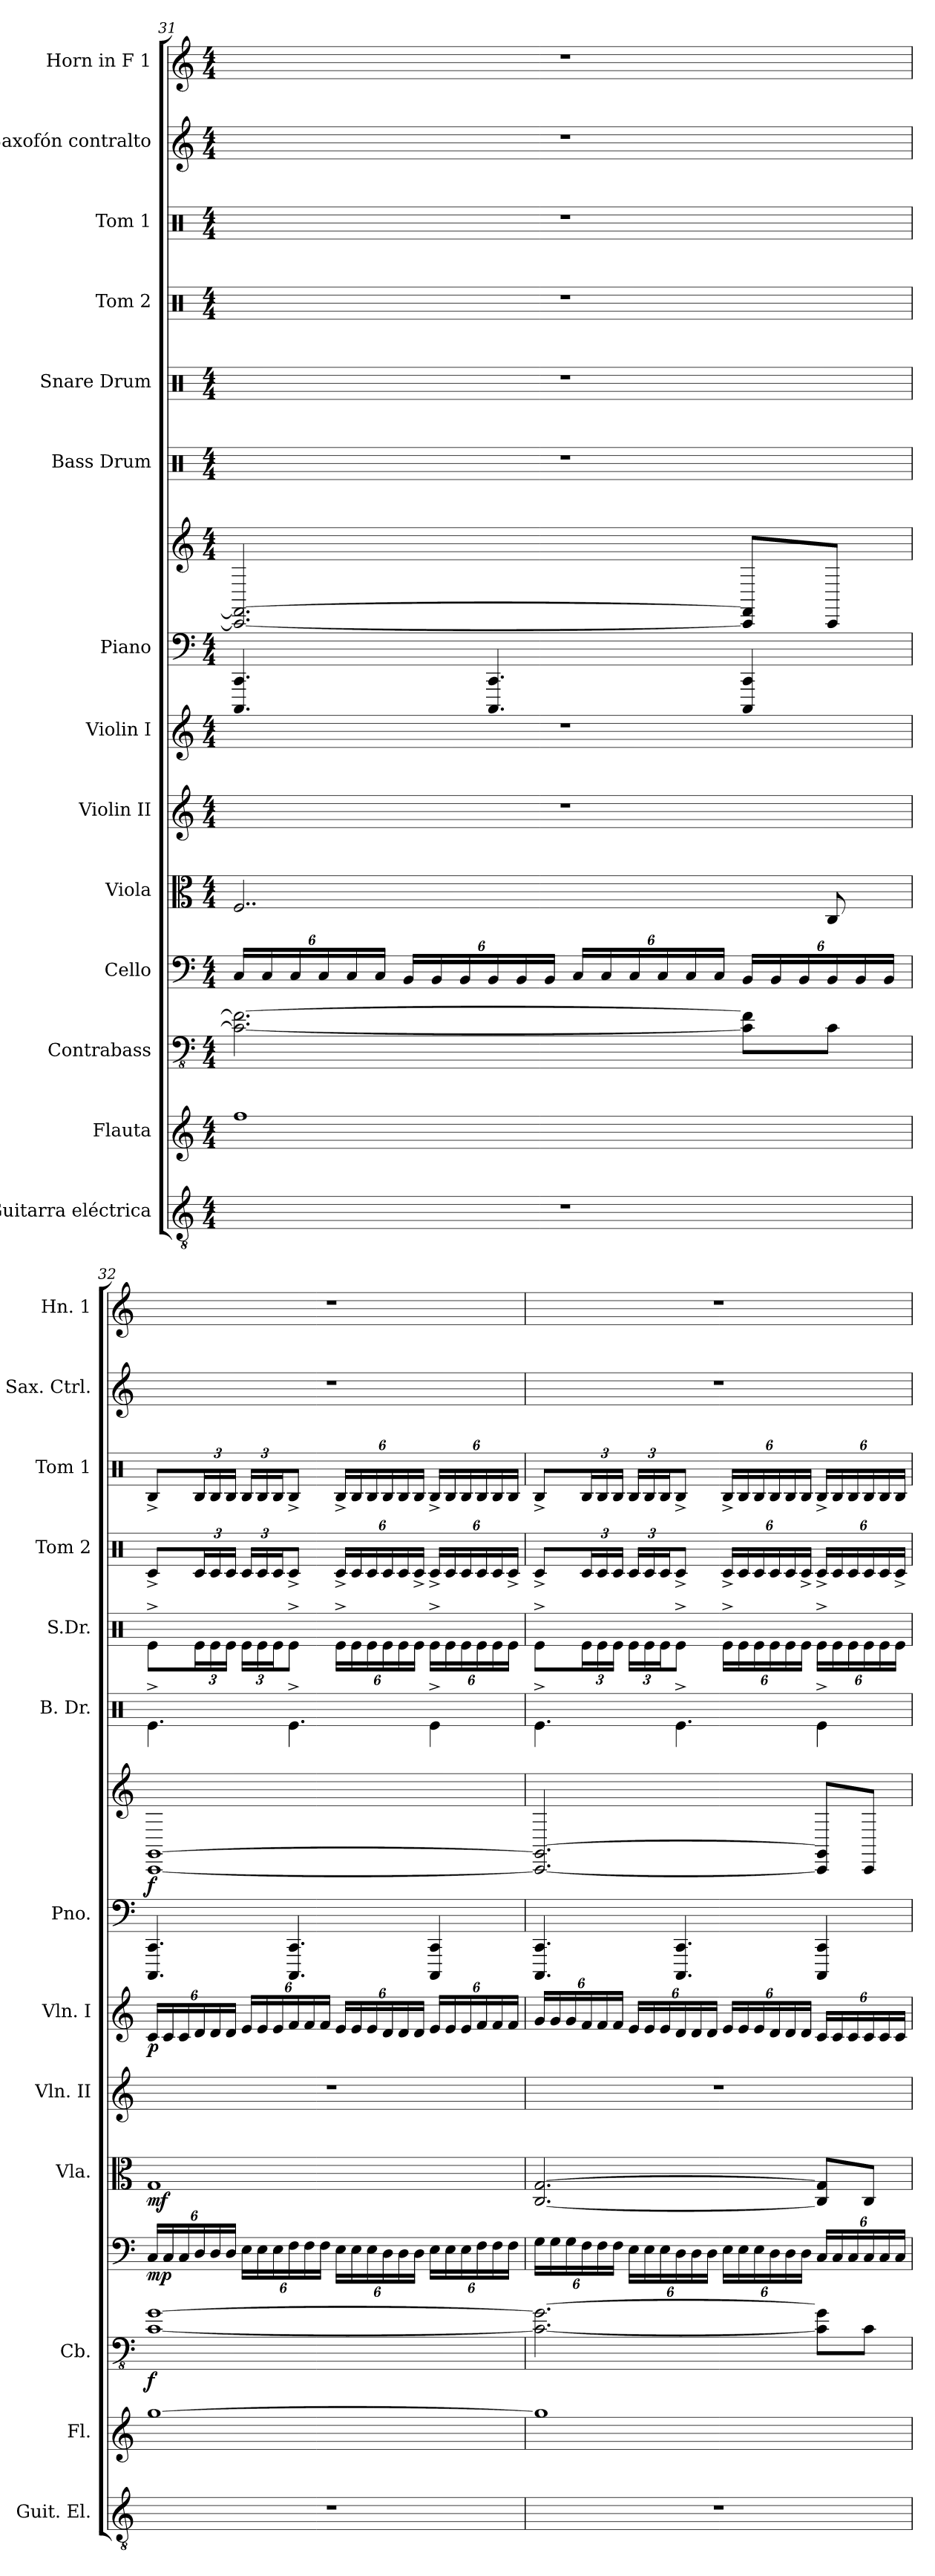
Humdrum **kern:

**kern	**kern	**kern	**dynam	**kern	**dynam	**kern	**dynam	**kern	**kern	**dynam	**kern	**kern	**dynam	**kern	**kern	**kern	**kern	**kern	**kern
*part14	*part13	*part12	*part12	*part11	*part11	*part10	*part10	*part9	*part8	*part8	*part7	*part7	*part7	*part6	*part5	*part4	*part3	*part2	*part1
*staff15	*staff14	*staff13	*staff13	*staff12	*staff12	*staff11	*staff11	*staff10	*staff9	*staff9	*staff8	*staff7	*staff7/8	*staff6	*staff5	*staff4	*staff3	*staff2	*staff1
*I"Guitarra eléctrica	*I"Flauta	*I"Contrabass	*	*I"Cello	*	*I"Viola	*	*I"Violin II	*I"Violin I	*	*I"Piano	*	*	*I"Bass Drum	*I"Snare Drum	*I"Tom 2	*I"Tom 1	*I"Saxofón contralto	*I"Horn in F 1
*I'Guit. El.	*I'Fl.	*I'Cb.	*	*	*	*I'Vla.	*	*I'Vln. II	*I'Vln. I	*	*I'Pno.	*	*	*I'B. Dr.	*I'S.Dr.	*I'Tom 2	*I'Tom 1	*I'Sax. Ctrl.	*I'Hn. 1
!!LO:PB:g=z
*clefGv2	*clefG2	*clefFv4	*	*clefF4	*	*clefC3	*	*clefG2	*clefG2	*	*clefF4	*clefG2	*	*clefX	*clefX	*clefX	*clefX	*clefG2	*clefG2
*	*	*ITrd7c12	*	*	*	*	*	*	*	*	*	*	*	*	*	*	*	*ITrd5c9	*ITrd4c7
*k[]	*k[]	*k[]	*	*k[]	*	*k[]	*	*k[]	*k[]	*	*k[]	*k[]	*	*k[]	*k[]	*k[]	*k[]	*k[b-e-a-]	*k[b-]
*M4/4	*M4/4	*M4/4	*	*M4/4	*	*M4/4	*	*M4/4	*M4/4	*	*M4/4	*M4/4	*	*M4/4	*M4/4	*M4/4	*M4/4	*M4/4	*M4/4
*	*	*	*	*Xbrackettup	*	*	*	*	*	*	*	*	*	*	*	*	*	*	*
=31	=31	=31	=31	=31	=31	=31	=31	=31	=31	=31	=31	=31	=31	=31	=31	=31	=31	=31	=31
1r	1ff	2.CC\_ 2.FF\_	.	24C/LL	.	2..F/	.	1r	1r	.	4.CCC/ 4.CC/	2.CC/_ 2.FF/_	.	1r	1r	1r	1r	1r	1r
.	.	.	.	24C/	.	.	.	.	.	.	.	.	.	.	.	.	.	.	.
.	.	.	.	24C/	.	.	.	.	.	.	.	.	.	.	.	.	.	.	.
.	.	.	.	24C/	.	.	.	.	.	.	.	.	.	.	.	.	.	.	.
.	.	.	.	24C/	.	.	.	.	.	.	.	.	.	.	.	.	.	.	.
.	.	.	.	24C/JJ	.	.	.	.	.	.	.	.	.	.	.	.	.	.	.
.	.	.	.	24BB/LL	.	.	.	.	.	.	.	.	.	.	.	.	.	.	.
.	.	.	.	24BB/	.	.	.	.	.	.	.	.	.	.	.	.	.	.	.
.	.	.	.	24BB/	.	.	.	.	.	.	.	.	.	.	.	.	.	.	.
.	.	.	.	24BB/	.	.	.	.	.	.	4.CCC/ 4.CC/	.	.	.	.	.	.	.	.
.	.	.	.	24BB/	.	.	.	.	.	.	.	.	.	.	.	.	.	.	.
.	.	.	.	24BB/JJ	.	.	.	.	.	.	.	.	.	.	.	.	.	.	.
.	.	.	.	24C/LL	.	.	.	.	.	.	.	.	.	.	.	.	.	.	.
.	.	.	.	24C/	.	.	.	.	.	.	.	.	.	.	.	.	.	.	.
.	.	.	.	24C/	.	.	.	.	.	.	.	.	.	.	.	.	.	.	.
.	.	.	.	24C/	.	.	.	.	.	.	.	.	.	.	.	.	.	.	.
.	.	.	.	24C/	.	.	.	.	.	.	.	.	.	.	.	.	.	.	.
.	.	.	.	24C/JJ	.	.	.	.	.	.	.	.	.	.	.	.	.	.	.
.	.	8CC\] 8FF\]L	.	24BB/LL	.	.	.	.	.	.	4CCC/ 4CC/	8CC/] 8FF/]L	.	.	.	.	.	.	.
.	.	.	.	24BB/	.	.	.	.	.	.	.	.	.	.	.	.	.	.	.
.	.	.	.	24BB/	.	.	.	.	.	.	.	.	.	.	.	.	.	.	.
.	.	8CC\J	.	24BB/	.	8C/	.	.	.	.	.	8CC/J	.	.	.	.	.	.	.
.	.	.	.	24BB/	.	.	.	.	.	.	.	.	.	.	.	.	.	.	.
.	.	.	.	24BB/JJ	.	.	.	.	.	.	.	.	.	.	.	.	.	.	.
=32	=32	=32	=32	=32	=32	=32	=32	=32	=32	=32	=32	=32	=32	=32	=32	=32	=32	=32	=32
*	*	*	*	*	*	*	*	*	*Xbrackettup	*	*	*	*	*	*	*	*	*	*
!	!	!	!LO:DY:b	!	!LO:DY:b	!	!LO:DY:b	!	!	!LO:DY:b	!	!	!LO:DY:b	!	!	!	!	!	!
1r	[1gg	[1CC [1GG	f	24C/LL	mp	1G	mf	1r	24c/LL	p	4.CCC/ 4.CC/	[1CC [1GG	f	4.Re^\	8Re^\L	8Rc^/L	8RB^/L	1r	1r
.	.	.	.	24C/	.	.	.	.	24c/	.	.	.	.	.	.	.	.	.	.
.	.	.	.	24C/	.	.	.	.	24c/	.	.	.	.	.	.	.	.	.	.
*	*	*	*	*	*	*	*	*	*	*	*	*	*	*	*Xbrackettup	*Xbrackettup	*Xbrackettup	*	*
.	.	.	.	24D/	.	.	.	.	24d/	.	.	.	.	.	24Re\L	24Rc/L	24RB/L	.	.
.	.	.	.	24D/	.	.	.	.	24d/	.	.	.	.	.	24Re\	24Rc/	24RB/	.	.
.	.	.	.	24D/JJ	.	.	.	.	24d/JJ	.	.	.	.	.	24Re\JJ	24Rc/JJ	24RB/JJ	.	.
.	.	.	.	24E\LL	.	.	.	.	24e/LL	.	.	.	.	.	24Re\LL	24Rc/LL	24RB/LL	.	.
.	.	.	.	24E\	.	.	.	.	24e/	.	.	.	.	.	24Re\	24Rc/	24RB/	.	.
.	.	.	.	24E\	.	.	.	.	24e/	.	.	.	.	.	24Re\J	24Rc/J	24RB/J	.	.
.	.	.	.	24F\	.	.	.	.	24f/	.	4.CCC/ 4.CC/	.	.	4.Re^\	8Re^\J	8Rc^/J	8RB^/J	.	.
.	.	.	.	24F\	.	.	.	.	24f/	.	.	.	.	.	.	.	.	.	.
.	.	.	.	24F\JJ	.	.	.	.	24f/JJ	.	.	.	.	.	.	.	.	.	.
.	.	.	.	24E\LL	.	.	.	.	24e/LL	.	.	.	.	.	24Re^\LL	24Rc^/LL	24RB^/LL	.	.
.	.	.	.	24E\	.	.	.	.	24e/	.	.	.	.	.	24Re\	24Rc/	24RB/	.	.
.	.	.	.	24E\	.	.	.	.	24e/	.	.	.	.	.	24Re\	24Rc/	24RB/	.	.
.	.	.	.	24D\	.	.	.	.	24d/	.	.	.	.	.	24Re\	24Rc/	24RB/	.	.
.	.	.	.	24D\	.	.	.	.	24d/	.	.	.	.	.	24Re\	24Rc/	24RB/	.	.
.	.	.	.	24D\JJ	.	.	.	.	24d/JJ	.	.	.	.	.	24Re\JJ	24Rc^/JJ	24RB/JJ	.	.
.	.	.	.	24E\LL	.	.	.	.	24e/LL	.	4CCC/ 4CC/	.	.	4Re^\	24Re^\LL	24Rc^/LL	24RB^/LL	.	.
.	.	.	.	24E\	.	.	.	.	24e/	.	.	.	.	.	24Re\	24Rc/	24RB/	.	.
.	.	.	.	24E\	.	.	.	.	24e/	.	.	.	.	.	24Re\	24Rc/	24RB/	.	.
.	.	.	.	24F\	.	.	.	.	24f/	.	.	.	.	.	24Re\	24Rc/	24RB/	.	.
.	.	.	.	24F\	.	.	.	.	24f/	.	.	.	.	.	24Re\	24Rc/	24RB/	.	.
.	.	.	.	24F\JJ	.	.	.	.	24f/JJ	.	.	.	.	.	24Re\JJ	24Rc^/JJ	24RB/JJ	.	.
=33	=33	=33	=33	=33	=33	=33	=33	=33	=33	=33	=33	=33	=33	=33	=33	=33	=33	=33	=33
1r	1gg]	2.CC\_ 2.GG\_	.	24G\LL	.	[2.C/ [2.G/	.	1r	24g/LL	.	4.CCC/ 4.CC/	2.CC/_ 2.GG/_	.	4.Re^\	8Re^\L	8Rc^/L	8RB^/L	1r	1r
.	.	.	.	24G\	.	.	.	.	24g/	.	.	.	.	.	.	.	.	.	.
.	.	.	.	24G\	.	.	.	.	24g/	.	.	.	.	.	.	.	.	.	.
.	.	.	.	24F\	.	.	.	.	24f/	.	.	.	.	.	24Re\L	24Rc/L	24RB/L	.	.
.	.	.	.	24F\	.	.	.	.	24f/	.	.	.	.	.	24Re\	24Rc/	24RB/	.	.
.	.	.	.	24F\JJ	.	.	.	.	24f/JJ	.	.	.	.	.	24Re\JJ	24Rc/JJ	24RB/JJ	.	.
.	.	.	.	24E\LL	.	.	.	.	24e/LL	.	.	.	.	.	24Re\LL	24Rc/LL	24RB/LL	.	.
.	.	.	.	24E\	.	.	.	.	24e/	.	.	.	.	.	24Re\	24Rc/	24RB/	.	.
.	.	.	.	24E\	.	.	.	.	24e/	.	.	.	.	.	24Re\J	24Rc/J	24RB/J	.	.
.	.	.	.	24D\	.	.	.	.	24d/	.	4.CCC/ 4.CC/	.	.	4.Re^\	8Re^\J	8Rc^/J	8RB^/J	.	.
.	.	.	.	24D\	.	.	.	.	24d/	.	.	.	.	.	.	.	.	.	.
.	.	.	.	24D\JJ	.	.	.	.	24d/JJ	.	.	.	.	.	.	.	.	.	.
.	.	.	.	24E\LL	.	.	.	.	24e/LL	.	.	.	.	.	24Re^\LL	24Rc^/LL	24RB^/LL	.	.
.	.	.	.	24E\	.	.	.	.	24e/	.	.	.	.	.	24Re\	24Rc/	24RB/	.	.
.	.	.	.	24E\	.	.	.	.	24e/	.	.	.	.	.	24Re\	24Rc/	24RB/	.	.
.	.	.	.	24D\	.	.	.	.	24d/	.	.	.	.	.	24Re\	24Rc/	24RB/	.	.
.	.	.	.	24D\	.	.	.	.	24d/	.	.	.	.	.	24Re\	24Rc/	24RB/	.	.
.	.	.	.	24D\JJ	.	.	.	.	24d/JJ	.	.	.	.	.	24Re\JJ	24Rc^/JJ	24RB/JJ	.	.
.	.	8CC\] 8GG\]L	.	24C/LL	.	8C/] 8G/]L	.	.	24c/LL	.	4CCC/ 4CC/	8CC/] 8GG/]L	.	4Re^\	24Re^\LL	24Rc^/LL	24RB^/LL	.	.
.	.	.	.	24C/	.	.	.	.	24c/	.	.	.	.	.	24Re\	24Rc/	24RB/	.	.
.	.	.	.	24C/	.	.	.	.	24c/	.	.	.	.	.	24Re\	24Rc/	24RB/	.	.
.	.	8CC\J	.	24C/	.	8C/J	.	.	24c/	.	.	8CC/J	.	.	24Re\	24Rc/	24RB/	.	.
.	.	.	.	24C/	.	.	.	.	24c/	.	.	.	.	.	24Re\	24Rc/	24RB/	.	.
.	.	.	.	24C/JJ	.	.	.	.	24c/JJ	.	.	.	.	.	24Re\JJ	24Rc^/JJ	24RB/JJ	.	.
=	=	=	=	=	=	=	=	=	=	=	=	=	=	=	=	=	=	=	=
*-	*-	*-	*-	*-	*-	*-	*-	*-	*-	*-	*-	*-	*-	*-	*-	*-	*-	*-	*-
